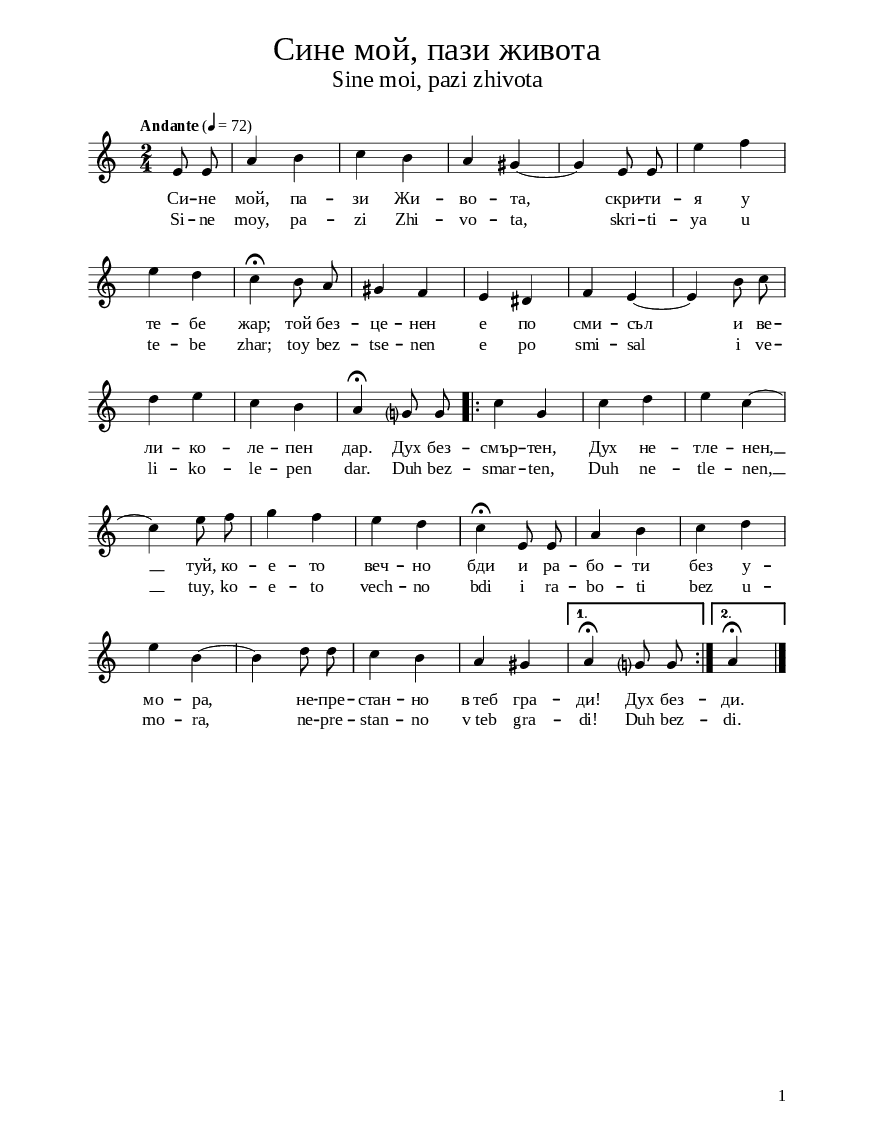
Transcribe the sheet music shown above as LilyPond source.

\version "2.24.0"

% include paper part and global functions
\include "include/globals.ily"

"rightBraces045" = \markup {
  \column {
    % repeat braces
    \translate #'(0 . -12.7 )
    \right-brace #44

    \translate #'(0 . -15.4 )
    \right-brace #44
  }
  \column {
    % repeat numbers
    \translate #'(0 . -13.3 )
    2

    \translate #'(0 . -19.8 )
    2
  }
}

\bookpart {
  \label #'ref045
  \tocItem \markup "Сине мой, пази живота – Sine moi, pazi zhivota"
  \include "include/bookpart-paper.ily"
  \score {
    \include "include/score-layout.ily"

    \new Voice \absolute  {
      \clef treble
      \key a \minor
      \time 2/4
      \tempoFunc "Andante" 4 "72"
      \autoBeamOff
      \partial 4


      e'8 e'8 | a'4 b' | c''4 b' | a'4 gis' ~ | gis'4 e'8 e' | e''4 f'' \break |

      e''4 d'' |  c''4 \fermata b'8 a' |  gis'4 f' | e'4 dis' |  f'4 e' ~ |  e'4 b'8 c'' \break |

      d''4 e'' |  c''4 b' | a'4 \fermata g'?8 g' \repeat volta 2 {
        |  c''4 g' |  c''4 d'' | e''4 c'' ~ \break |

        c''4 e''8 f'' | g''4 f'' | e''4 d'' | c''4 \fermata e'8 e' | a'4 b' | c''4 d'' \break |

        e''4 b' ~ | b'4 d''8 d'' c''4 b' | a'4 gis' |
      } \alternative { { a'4 \fermata g'?8 g'  } { a'4\fermata } } \bar "|."
    }

    \addlyrics {
      Си -- не мой, па -- зи Жи -- во -- та, скри -- ти -- я у
      те -- бе жар; той без -- це -- нен е по сми -- съл и ве --
      ли -- ко -- ле -- пен дар. Дух без -- смър -- тен, Дух не -- тле -- нен, __
      туй, ко -- е -- то веч -- но бди и ра -- бо -- ти без у --
      мо -- ра, не -- пре -- стан -- но в_теб гра -- ди! Дух без -- ди.
    }

    \addlyrics {
      Si -- ne moy, pa -- zi Zhi -- vo -- ta, skri -- ti -- ya u
      te -- be zhar; toy bez -- tse -- nen e po smi -- sal i ve --
      li -- ko -- le -- pen dar. Duh bez -- smar -- ten, Duh ne -- tle -- nen, __
      tuy, ko -- e -- to vech -- no bdi i ra -- bo -- ti bez u --
      mo -- ra, ne -- pre -- stan -- no v_teb gra -- di! Duh bez -- di.
    }
    \header {
      title = \titleFunc "Сине мой, пази живота" "Sine moi, pazi zhivota"
    }

    \midi{}

  } % score

  \markup \fontsize #bgCoupletFontSize {
    \hspace #1
    \override #`(baseline-skip . ,bgCoupletBaselineSkip)
    \column {
      \vspace #0.3

      \line { 2. Ти си тоз Живот реален, }

      \line {   "   " синко, себе си познай! }

      \line {   "   " Твойта сила е голяма, }

      \line {   "   " дните твои нямат край. }

      \line {   "   " Ти създаваш всеки подтик, }

      \line {   "   " благородния стремеж,}

      \line {   "   " идеалите високи}

      \line {   "   " и красивия копнеж.}
      \vspace #0.2

      \line {   3. Тази плът ти е одежда,}

      \line {   "   " а Земята — школен чин;}

      \line {   "   " ти живееш и се учиш,}

      \line {   "   " като малък Божи Син.}

      \line {   "   " Дързост, мили мой Животе,}

      \line {   "   " с теб е Божата Любов!}

      \line {   "   " Тя зове те все нагоре —}

      \line {   "   " в съвършенство и свят Нов.}
    }\"rightBraces045"

    \hspace #5
    \override #`(baseline-skip . ,bgCoupletBaselineSkip)
    \column {
      \vspace #0.3
      \line { 2. Ti si toz Zhivot realen, }
      \line {   "   " sinko, sebe si poznay! }

      \line {   "   " Tvoyta sila e golyama, }

      \line {   "   " dnite tvoi nyamat kray. }

      \line {   "   " Ti sazdavash vseki podtik, }

      \line {   "   " blagorodniya stremezh,}

      \line {   "   " idealite visoki}

      \line {   "   " i krasiviya kopnezh.}

      \vspace #0.2

      \line {   3. Tazi plat ti e odezhda,}

      \line {   "   " a Zemyata — shkolen chin;}

      \line {   "   " ti zhiveesh i se uchish,}

      \line {   "   " kato malak Bozhi Sin.}

      \line {   "   " Darzost, mili moy Zhivote,}

      \line {   "   " s teb e Bozhata Lyubov!}

      \line {   "   " Tya zove te vse nagore —}

      \line {   "   " v savarshenstvo i Svyat Nov.}
    } \"rightBraces045" %column
  } % markup

  % include foreign translation(s) of the song
  \version "2.24.0"

\markup \fill-line { \fontsize #deTitleFontSize "Mein Sohn, bewahre das Leben" }
\markup \null
\markup \fontsize #deCoupletFontSize {
  \hspace #10
  \override #`(baseline-skip . ,deCoupletBaselineSkip)

  \column {

    \line {  1. Mein Sohn, bewahre das Leben, }

    \line { "   "die in dir verborgene Glut. }

    \line { "   "Es ist seinem Sinn nach kostbar}

    \line { "   "und ein herrliches Geschenk! }

    \line { "   "Unsterblicher, unvergänglicher Geist,}

    \line { "   "der, der ewig wacht }

    \line { "   "und unermüdlich arbeitet,}

    \line { "   "unaufhörlich in dir erschafft.}
    \line { "   " }

    \line { 2. Du bist dieses wirkliche Leben; }

    \line { "   "Sohn; erkenne dich! }

    \line { "   "Deine Kraft ist groß,}

    \line { "   "deine Tage haben kein Ende. }

    \line { "   "Du erschaffst jeden Impuls, }

    \line { "   "das edle Streben, }

    \line { "   "die hohen Ideale }

    \line { "   "und die schöne Sehnsucht.}
    \line { "   " }

    \line { 3. Dieses Fleisch ist dein Gewand,}

    \line { "   "und die Erde eine Schulbank.}

    \line { "   "Du lebst und lernst, }

    \line { "   "wie ein kleiner Sohn Gottes. }

    \line { "   "Kühnheit, mein liebes Leben,}

    \line { "   "die göttliche Liebe ist mit dir! }

    \line { "   "Sie ruft dich immer nach oben}

    \line { "   "in Vollkommenheit und in die neue Welt.}
  }
}


} % bookpart
